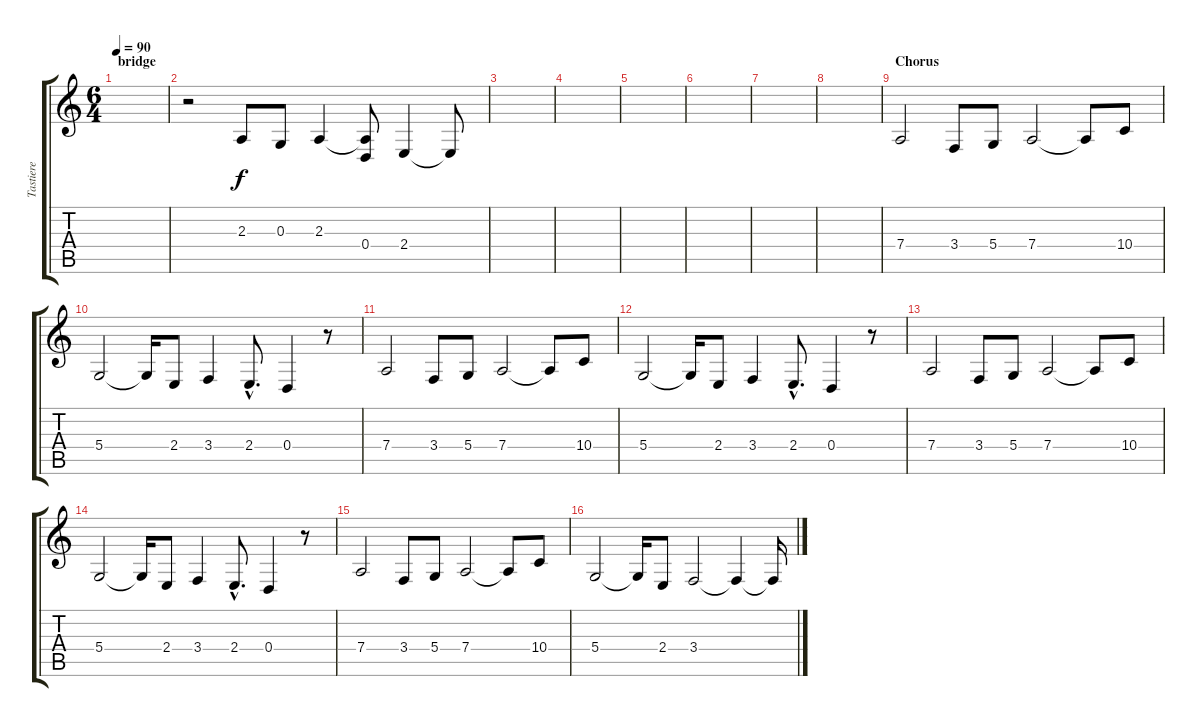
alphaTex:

\track ("Tastiere" "Tastiere") {instrument stringensemble1}
\staff {score tabs}
\tuning (E4 B3 G3 D3 A2 E2) {hide}
\ts (6 4)
\section ("" "bridge")
\tempo 90
\clef g2
\ks c
|
r.2 2.3.8 0.3.8 2.3.4 (2.3{t} 0.4).8 2.4.4 2.4{t}.8 |
|
|
|
|
|
|
\section ("" "Chorus")
7.4.2 3.4.8 5.4.8 7.4.2 7.4{t}.8 10.4.8 |
5.4.2 5.4{t}.16 2.4.8 3.4.4 2.4{hac}.8{d} 0.4.4 r.8 |
7.4.2 3.4.8 5.4.8 7.4.2 7.4{t}.8 10.4.8 |
5.4.2 5.4{t}.16 2.4.8 3.4.4 2.4{hac}.8{d} 0.4.4 r.8 |
7.4.2 3.4.8 5.4.8 7.4.2 7.4{t}.8 10.4.8 |
5.4.2 5.4{t}.16 2.4.8 3.4.4 2.4{hac}.8{d} 0.4.4 r.8 |
7.4.2 3.4.8 5.4.8 7.4.2 7.4{t}.8 10.4.8 |
5.4.2 5.4{t}.16 2.4.8 3.4.2 3.4{t}.4 3.4{t}.16
